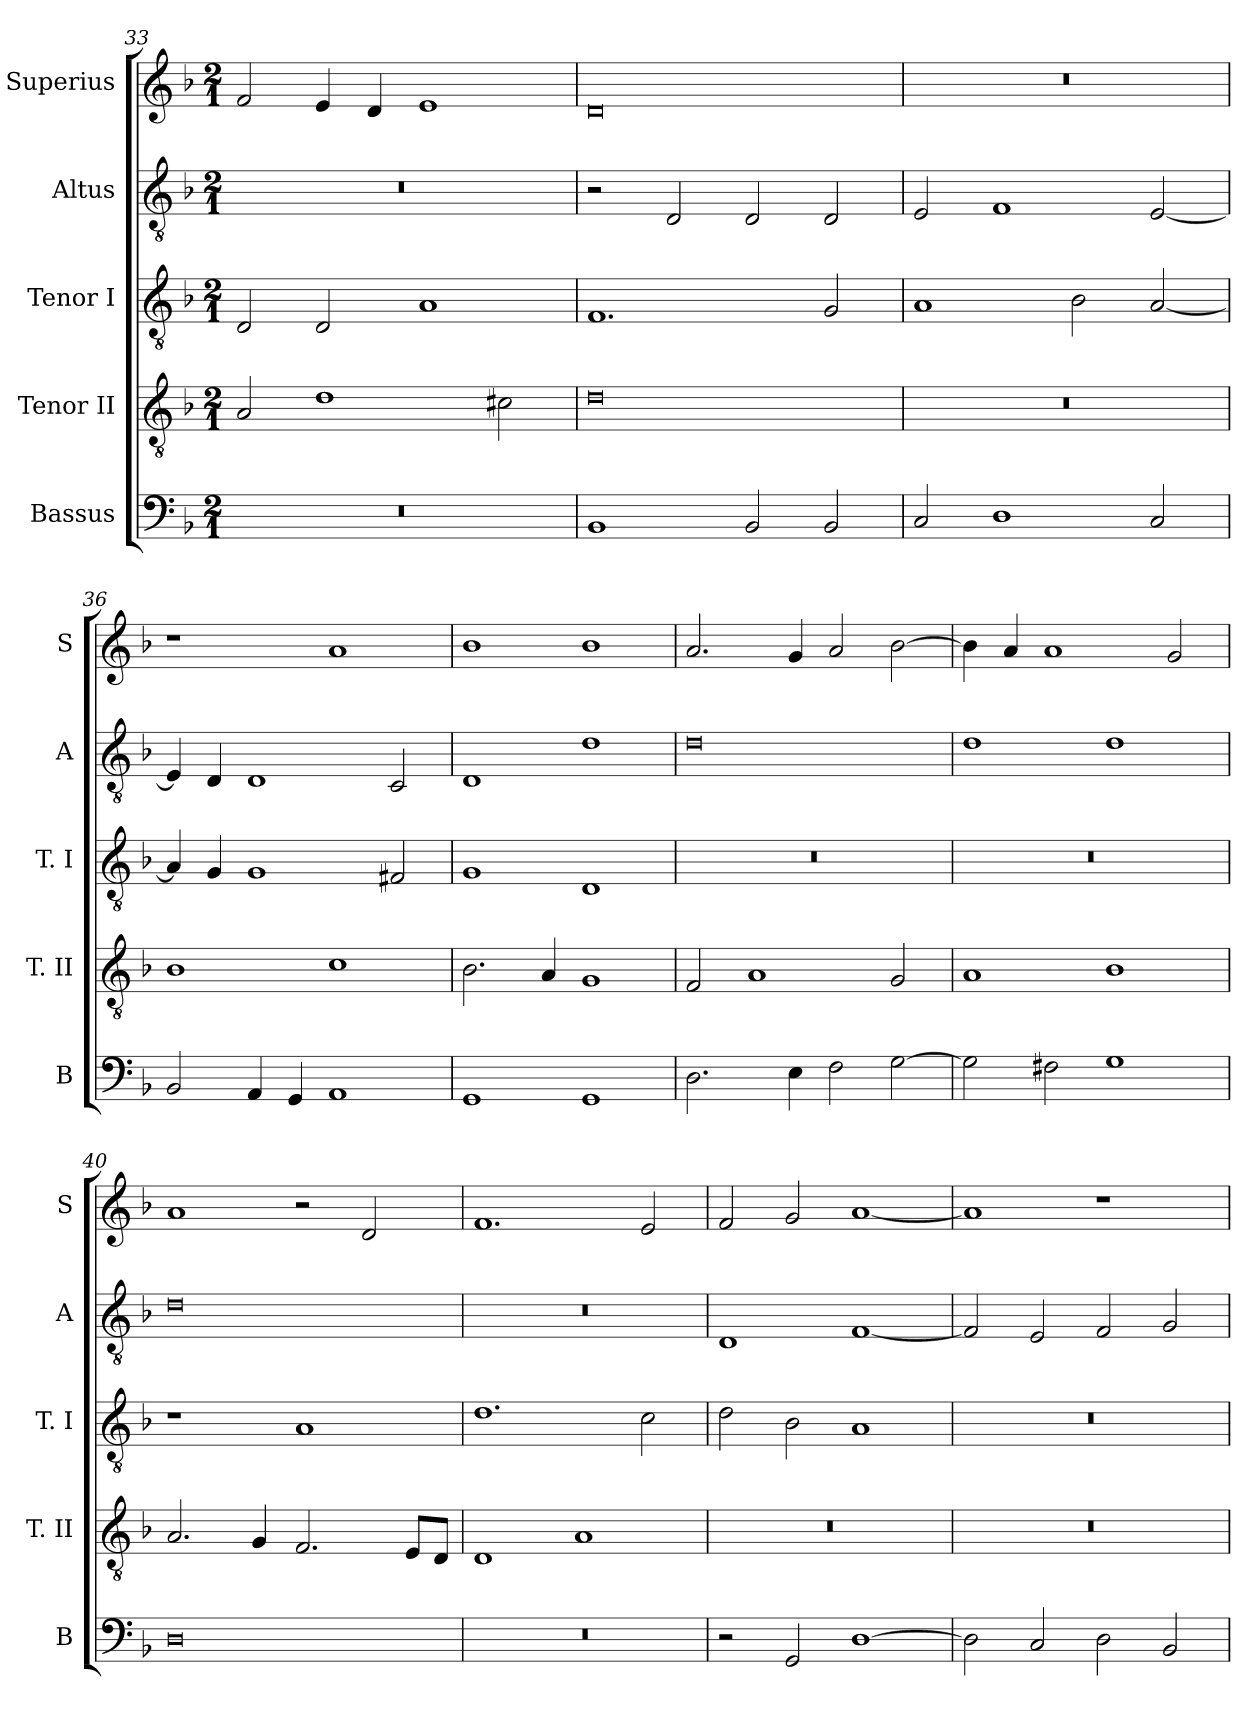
**kern	**kern	**kern	**kern	**kern
*part5	*part4	*part3	*part2	*part1
*staff5	*staff4	*staff3	*staff2	*staff1
*I"Bassus	*I"Tenor II	*I"Tenor I	*I"Altus	*I"Superius
*I'B	*I'T. II	*I'T. I	*I'A	*I'S
*clefF4	*clefGv2	*clefGv2	*clefGv2	*clefG2
*k[b-]	*k[b-]	*k[b-]	*k[b-]	*k[b-]
*F:	*F:	*F:	*F:	*F:
*M2/1	*M2/1	*M2/1	*M2/1	*M2/1
=33	=33	=33	=33	=33
0r	2A	2D	0r	2f
.	1d	2D	.	4e
.	.	.	.	4d
.	.	1A	.	1e
.	2c#X	.	.	.
=34	=34	=34	=34	=34
1BB-	0d	1.F	2r	0d
.	.	.	2D	.
2BB-	.	.	2D	.
2BB-	.	2G	2D	.
=35	=35	=35	=35	=35
2C	0r	1A	2E	0r
1D	.	.	1F	.
.	.	2B-	.	.
2C	.	[2A	[2E	.
=36	=36	=36	=36	=36
2BB-	1B-	4A]	4E]	1r
.	.	4G	4D	.
4AA	.	1G	1D	.
4GG	.	.	.	.
1AA	1c	.	.	1a
.	.	2F#X	2C	.
=37	=37	=37	=37	=37
1GG	2.B-	1G	1D	1b-
.	4A	.	.	.
1GG	1G	1D	1d	1b-
=38	=38	=38	=38	=38
2.D	2F	0r	0d	2.a
.	1A	.	.	.
4E	.	.	.	4g
2F	.	.	.	2a
[2G	2G	.	.	[2b-
=39	=39	=39	=39	=39
2G]	1A	0r	1d	4b-]
.	.	.	.	4a
2F#X	.	.	.	1a
1G	1B-	.	1d	.
.	.	.	.	2g
=40	=40	=40	=40	=40
0D	2.A	1r	0d	1a
.	4G	.	.	.
.	2.F	1A	.	2r
.	.	.	.	2d
.	8EL	.	.	.
.	8DJ	.	.	.
=41	=41	=41	=41	=41
0r	1D	1.d	0r	1.f
.	1A	.	.	.
.	.	2c	.	2e
=42	=42	=42	=42	=42
2r	0r	2d	1D	2f
2GG	.	2B-	.	2g
[1D	.	1A	[1F	[1a
=43	=43	=43	=43	=43
2D]	0r	0r	2F]	1a]
2C	.	.	2E	.
2D	.	.	2F	1r
2BB-	.	.	2G	.
=	=	=	=	=
*-	*-	*-	*-	*-
